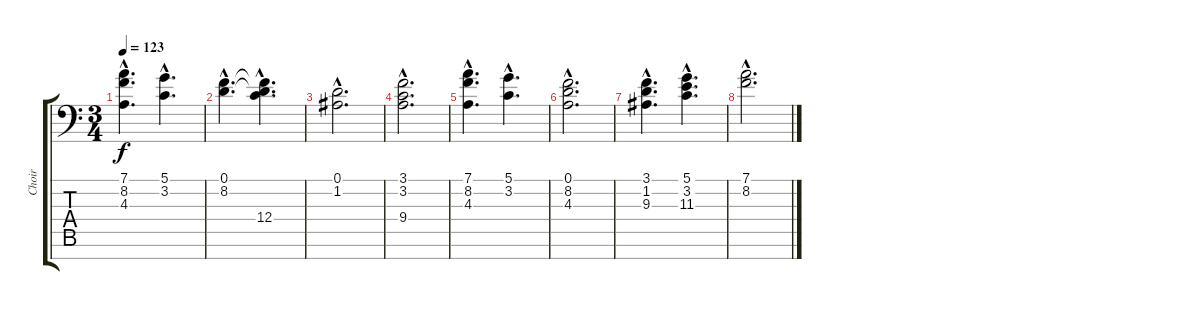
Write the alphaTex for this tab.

\track ("Choir" "Choir") {instrument pad4choir}
\staff {score tabs}
\tuning (D4 A3 F3 C3 G2 D2 A1) {hide}
\ts (3 4)
\tempo 123
\clef f4
\ks c
(7.1{hac} 8.2{hac} 4.3{hac}).4{d dy f instrument pad4choir} (5.1{hac} 3.2{hac}).4{d} |
(0.1{hac} 8.2{hac}).4{d} (0.1{hac t} 8.2{hac t} 12.4{hac}).4{d} |
(0.1{hac} 1.2{hac}).2{d} |
(3.1{hac} 3.2{hac} 9.4{hac}).2{d} |
(7.1{hac} 8.2{hac} 4.3{hac}).4{d} (5.1{hac} 3.2{hac}).4{d} |
(0.1{hac} 8.2{hac} 4.3{hac}).2{d} |
(3.1{hac} 1.2{hac} 9.3{hac}).4{d} (5.1{hac} 3.2{hac} 11.3{hac}).4{d} |
(7.1{hac} 8.2{hac}).2{d}
